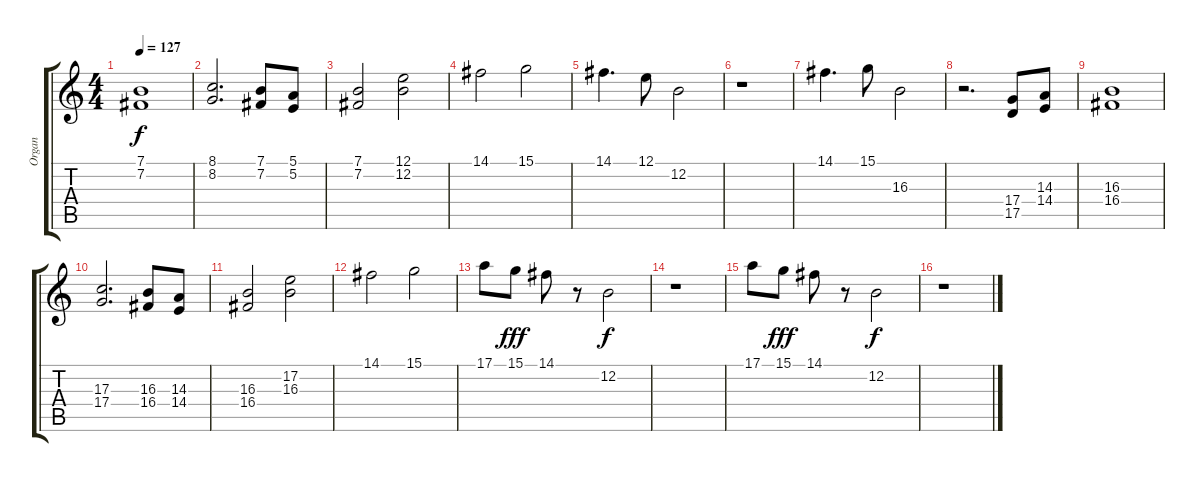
\track ("Organ" "Organ") {instrument rockorgan}
\staff {score tabs}
\tuning (E4 B3 G3 D3 A2 E2) {hide}
\ts (4 4)
\tempo 127
\clef g2
\ks c
(7.1 7.2).1{dy f} |
(8.1 8.2).2{d} (7.1 7.2).8 (5.1 5.2).8 |
(7.1 7.2).2 (12.1 12.2).2 |
14.1.2 15.1.2 |
14.1.4{d} 12.1.8 12.2.2 |
r.1 |
14.1.4{d} 15.1.8 16.3.2 |
r.2{d} (17.4 17.5).8 (14.3 14.4).8 |
(16.3 16.4).1 |
(17.3 17.4).2{d} (16.3 16.4).8 (14.3 14.4).8 |
(16.3 16.4).2 (17.2 16.3).2 |
14.1.2 15.1.2 |
17.1.8 15.1.8{dy fff} 14.1.8 r.8 12.2.2{dy f} |
r.1 |
17.1.8 15.1.8{dy fff} 14.1.8 r.8 12.2.2{dy f} |
r.1
